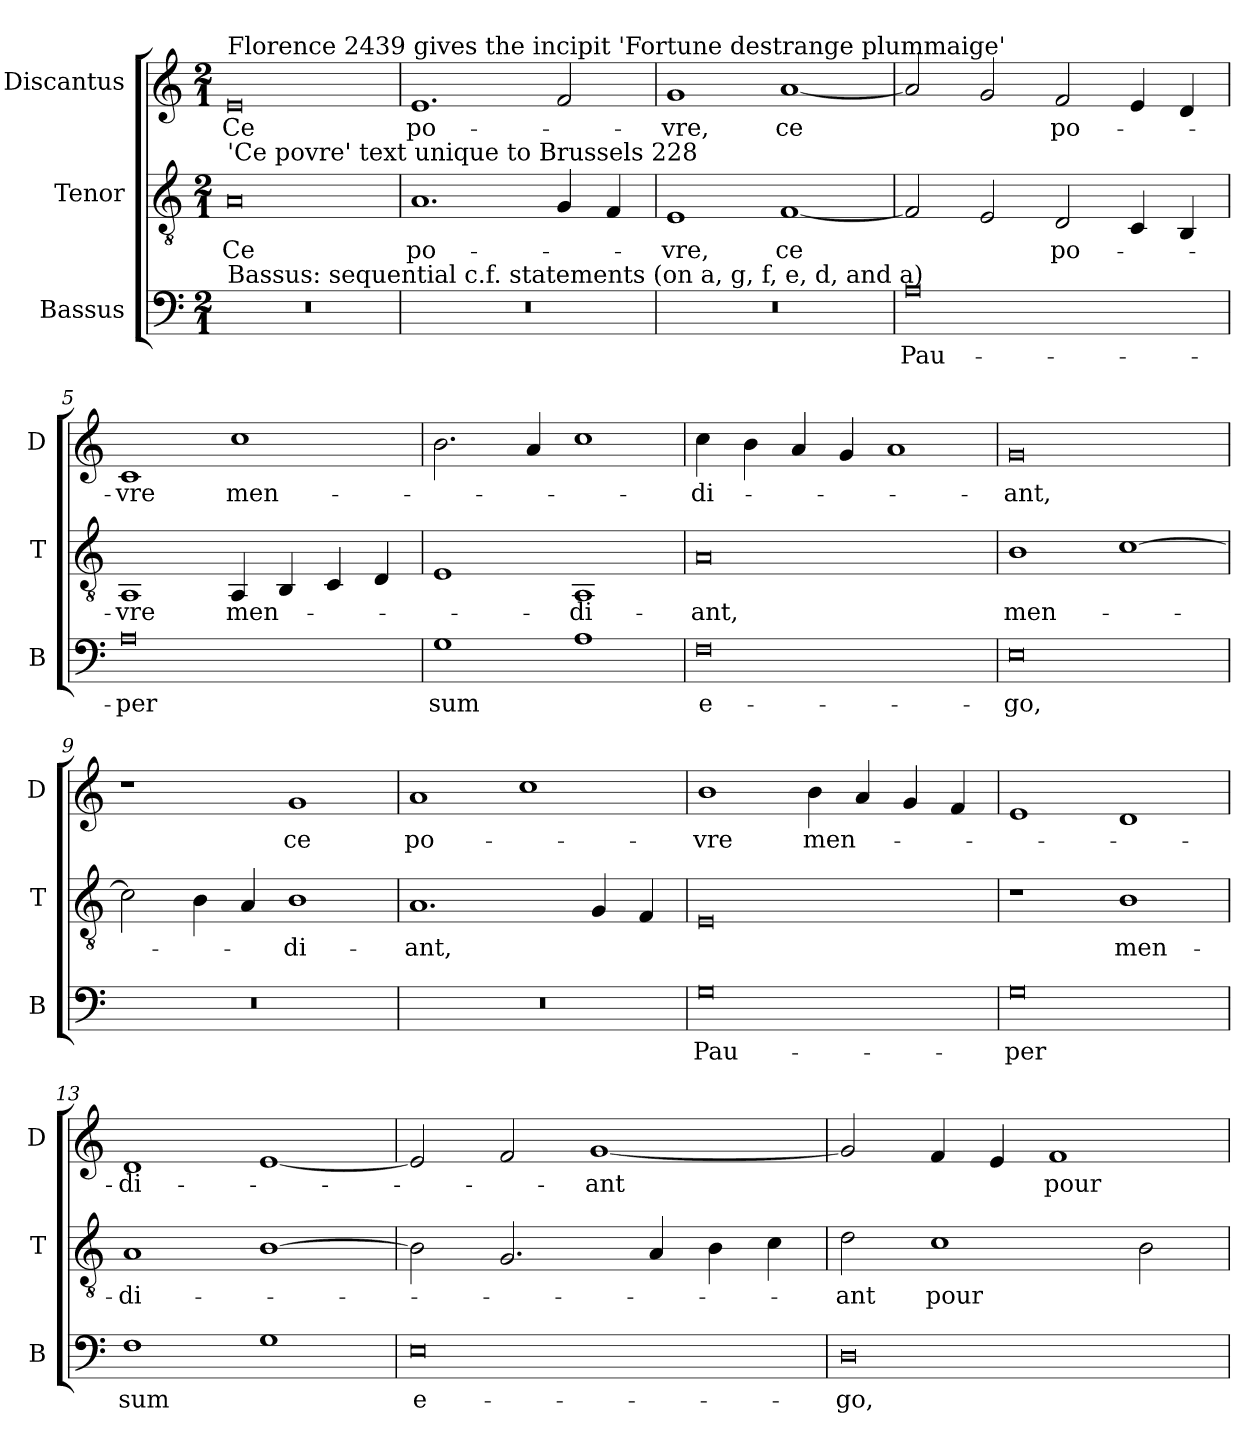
**kern	**text	**kern	**text	**kern	**text
*part3	*part3	*part2	*part2	*part1	*part1
*staff3	*staff3	*staff2	*staff2	*staff1	*staff1
*I"Bassus	*	*I"Tenor	*	*I"Discantus	*
*I'B	*	*I'T	*	*I'D	*
*clefF4	*	*clefGv2	*	*clefG2	*
*k[]	*	*k[]	*	*k[]	*
*M2/1	*	*M2/1	*	*M2/1	*
=1	=1	=1	=1	=1	=1
!	!	!	!	!LO:TX:a:t=Florence 2439 gives the incipit 'Fortune destrange plummaige'	!
!	!	!LO:TX:a:t='Ce povre' text unique to Brussels 228	!	!	!
!LO:TX:a:t=Bassus&colon; sequential c.f. statements (on a, g, f, e, d, and a)	!	!	!	!	!
0r	.	0A	Ce	0e	Ce
=2	=2	=2	=2	=2	=2
0r	.	1.A	po-	1.e	po-
.	.	4G/	.	2f/	.
.	.	4F/	.	.	.
=3	=3	=3	=3	=3	=3
0r	.	1E	-vre,	1g	-vre,
.	.	[1F	ce	[1a	ce
=4	=4	=4	=4	=4	=4
0A	Pau-	2F/]	.	2a/]	.
.	.	2E/	.	2g/	.
.	.	2D/	po-	2f/	po-
.	.	4C/	.	4e/	.
.	.	4BB/	.	4d/	.
=5	=5	=5	=5	=5	=5
0A	-per	1AA	-vre	1c	-vre
.	.	4AA/	men-	1cc	men-
.	.	4BB/	.	.	.
.	.	4C/	.	.	.
.	.	4D/	.	.	.
=6	=6	=6	=6	=6	=6
1G	sum	1E	.	2.b\	.
.	.	.	.	4a/	.
1A	.	1AA	-di-	1cc	.
=7	=7	=7	=7	=7	=7
0F	e-	0A	-ant,	4cc\	-di-
.	.	.	.	4b\	.
.	.	.	.	4a/	.
.	.	.	.	4g/	.
.	.	.	.	1a	.
=8	=8	=8	=8	=8	=8
0E	-go,	1B	men-	0g	-ant,
.	.	[1c	.	.	.
=9	=9	=9	=9	=9	=9
0r	.	2c\]	.	1r	.
.	.	4B\	.	.	.
.	.	4A/	.	.	.
.	.	1B	-di-	1g	ce
=10	=10	=10	=10	=10	=10
0r	.	1.A	-ant,	1a	po-
.	.	.	.	1cc	.
.	.	4G/	.	.	.
.	.	4F/	.	.	.
=11	=11	=11	=11	=11	=11
0G	Pau-	0E	.	1b	-vre
.	.	.	.	4b\	men-
.	.	.	.	4a/	.
.	.	.	.	4g/	.
.	.	.	.	4f/	.
=12	=12	=12	=12	=12	=12
0G	-per	1r	.	1e	.
.	.	1B	men-	1d	.
=13	=13	=13	=13	=13	=13
1F	sum	1A	-di-	1d	-di-
1G	.	[1B	.	[1e	.
=14	=14	=14	=14	=14	=14
0E	e-	2B\]	.	2e/]	.
.	.	2.G/	.	2f/	.
.	.	.	.	[1g	-ant
.	.	4A/	.	.	.
.	.	4B\	.	.	.
.	.	4c\	.	.	.
=15	=15	=15	=15	=15	=15
0D	-go,	2d\	-ant	2g/]	.
.	.	1c	pour	4f/	.
.	.	.	.	4e/	.
.	.	.	.	1f	pour
.	.	2B\	.	.	.
=	=	=	=	=	=
*-	*-	*-	*-	*-	*-
